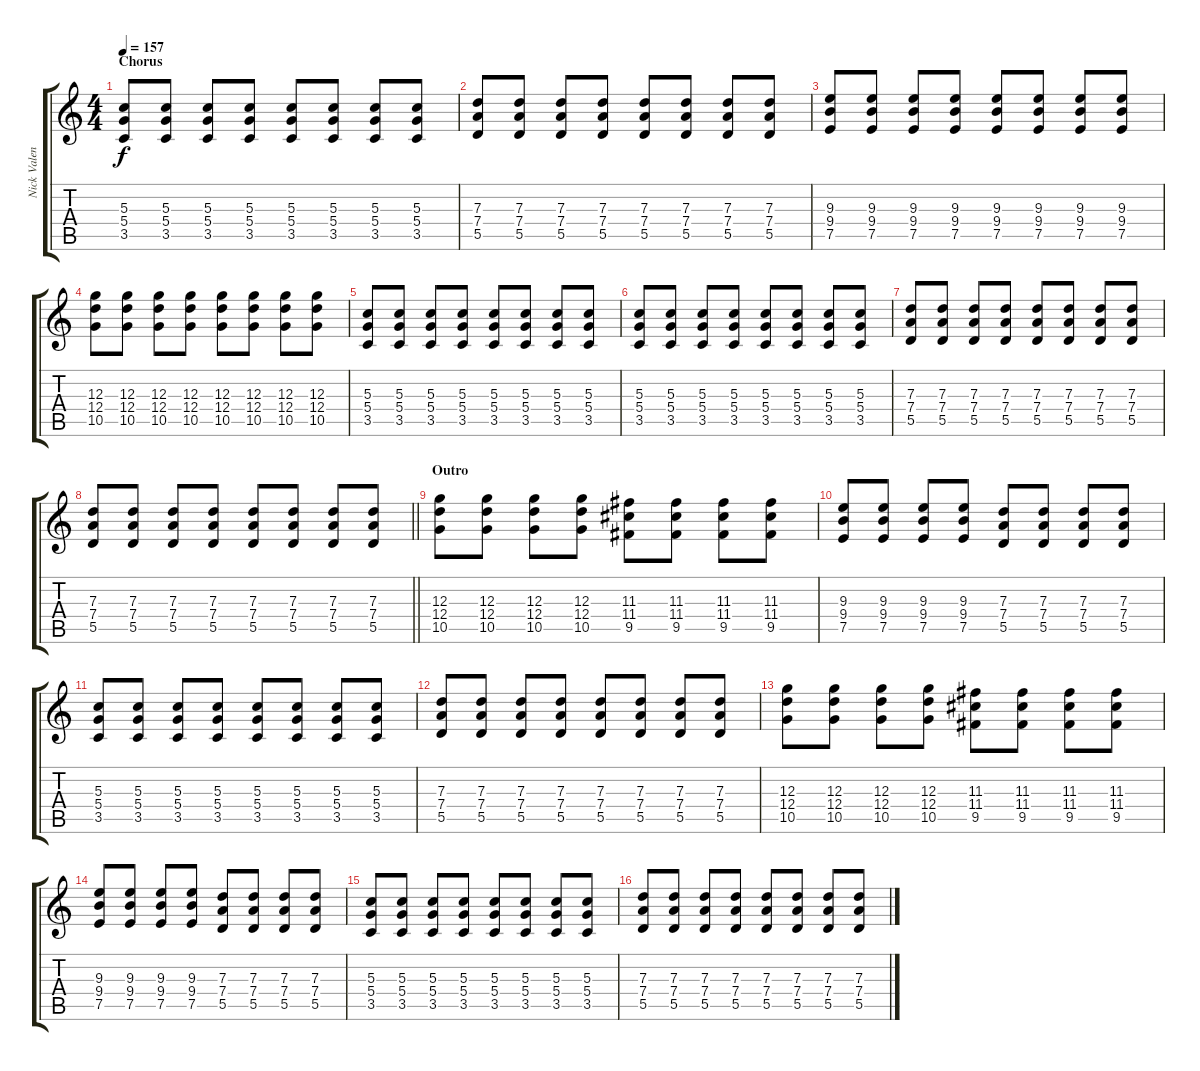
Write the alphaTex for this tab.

\track ("Nick Valensi - Lead Guitar" "Nick Valen") {instrument overdrivenguitar}
\staff {score tabs}
\tuning (E4 B3 G3 D3 A2 E2) {hide}
\ts (4 4)
\section ("" "Chorus")
\tempo 157
\clef g2
\ks c
(5.3 5.4 3.5).8{dy f} (5.3 5.4 3.5).8 (5.3 5.4 3.5).8 (5.3 5.4 3.5).8 (5.3 5.4 3.5).8 (5.3 5.4 3.5).8 (5.3 5.4 3.5).8 (5.3 5.4 3.5).8 |
(7.3 7.4 5.5).8 (7.3 7.4 5.5).8 (7.3 7.4 5.5).8 (7.3 7.4 5.5).8 (7.3 7.4 5.5).8 (7.3 7.4 5.5).8 (7.3 7.4 5.5).8 (7.3 7.4 5.5).8 |
(9.3 9.4 7.5).8 (9.3 9.4 7.5).8 (9.3 9.4 7.5).8 (9.3 9.4 7.5).8 (9.3 9.4 7.5).8 (9.3 9.4 7.5).8 (9.3 9.4 7.5).8 (9.3 9.4 7.5).8 |
(12.3 12.4 10.5).8 (12.3 12.4 10.5).8 (12.3 12.4 10.5).8 (12.3 12.4 10.5).8 (12.3 12.4 10.5).8 (12.3 12.4 10.5).8 (12.3 12.4 10.5).8 (12.3 12.4 10.5).8 |
(5.3 5.4 3.5).8 (5.3 5.4 3.5).8 (5.3 5.4 3.5).8 (5.3 5.4 3.5).8 (5.3 5.4 3.5).8 (5.3 5.4 3.5).8 (5.3 5.4 3.5).8 (5.3 5.4 3.5).8 |
(5.3 5.4 3.5).8 (5.3 5.4 3.5).8 (5.3 5.4 3.5).8 (5.3 5.4 3.5).8 (5.3 5.4 3.5).8 (5.3 5.4 3.5).8 (5.3 5.4 3.5).8 (5.3 5.4 3.5).8 |
(7.3 7.4 5.5).8 (7.3 7.4 5.5).8 (7.3 7.4 5.5).8 (7.3 7.4 5.5).8 (7.3 7.4 5.5).8 (7.3 7.4 5.5).8 (7.3 7.4 5.5).8 (7.3 7.4 5.5).8 |
\barLineRight lightlight
(7.3 7.4 5.5).8 (7.3 7.4 5.5).8 (7.3 7.4 5.5).8 (7.3 7.4 5.5).8 (7.3 7.4 5.5).8 (7.3 7.4 5.5).8 (7.3 7.4 5.5).8 (7.3 7.4 5.5).8 |
\section ("" "Outro")
(12.3 12.4 10.5).8 (12.3 12.4 10.5).8 (12.3 12.4 10.5).8 (12.3 12.4 10.5).8 (11.3 11.4 9.5).8 (11.3 11.4 9.5).8 (11.3 11.4 9.5).8 (11.3 11.4 9.5).8 |
(9.3 9.4 7.5).8 (9.3 9.4 7.5).8 (9.3 9.4 7.5).8 (9.3 9.4 7.5).8 (7.3 7.4 5.5).8 (7.3 7.4 5.5).8 (7.3 7.4 5.5).8 (7.3 7.4 5.5).8 |
(5.3 5.4 3.5).8 (5.3 5.4 3.5).8 (5.3 5.4 3.5).8 (5.3 5.4 3.5).8 (5.3 5.4 3.5).8 (5.3 5.4 3.5).8 (5.3 5.4 3.5).8 (5.3 5.4 3.5).8 |
(7.3 7.4 5.5).8 (7.3 7.4 5.5).8 (7.3 7.4 5.5).8 (7.3 7.4 5.5).8 (7.3 7.4 5.5).8 (7.3 7.4 5.5).8 (7.3 7.4 5.5).8 (7.3 7.4 5.5).8 |
(12.3 12.4 10.5).8 (12.3 12.4 10.5).8 (12.3 12.4 10.5).8 (12.3 12.4 10.5).8 (11.3 11.4 9.5).8 (11.3 11.4 9.5).8 (11.3 11.4 9.5).8 (11.3 11.4 9.5).8 |
(9.3 9.4 7.5).8 (9.3 9.4 7.5).8 (9.3 9.4 7.5).8 (9.3 9.4 7.5).8 (7.3 7.4 5.5).8 (7.3 7.4 5.5).8 (7.3 7.4 5.5).8 (7.3 7.4 5.5).8 |
(5.3 5.4 3.5).8 (5.3 5.4 3.5).8 (5.3 5.4 3.5).8 (5.3 5.4 3.5).8 (5.3 5.4 3.5).8 (5.3 5.4 3.5).8 (5.3 5.4 3.5).8 (5.3 5.4 3.5).8 |
(7.3 7.4 5.5).8 (7.3 7.4 5.5).8 (7.3 7.4 5.5).8 (7.3 7.4 5.5).8 (7.3 7.4 5.5).8 (7.3 7.4 5.5).8 (7.3 7.4 5.5).8 (7.3 7.4 5.5).8
